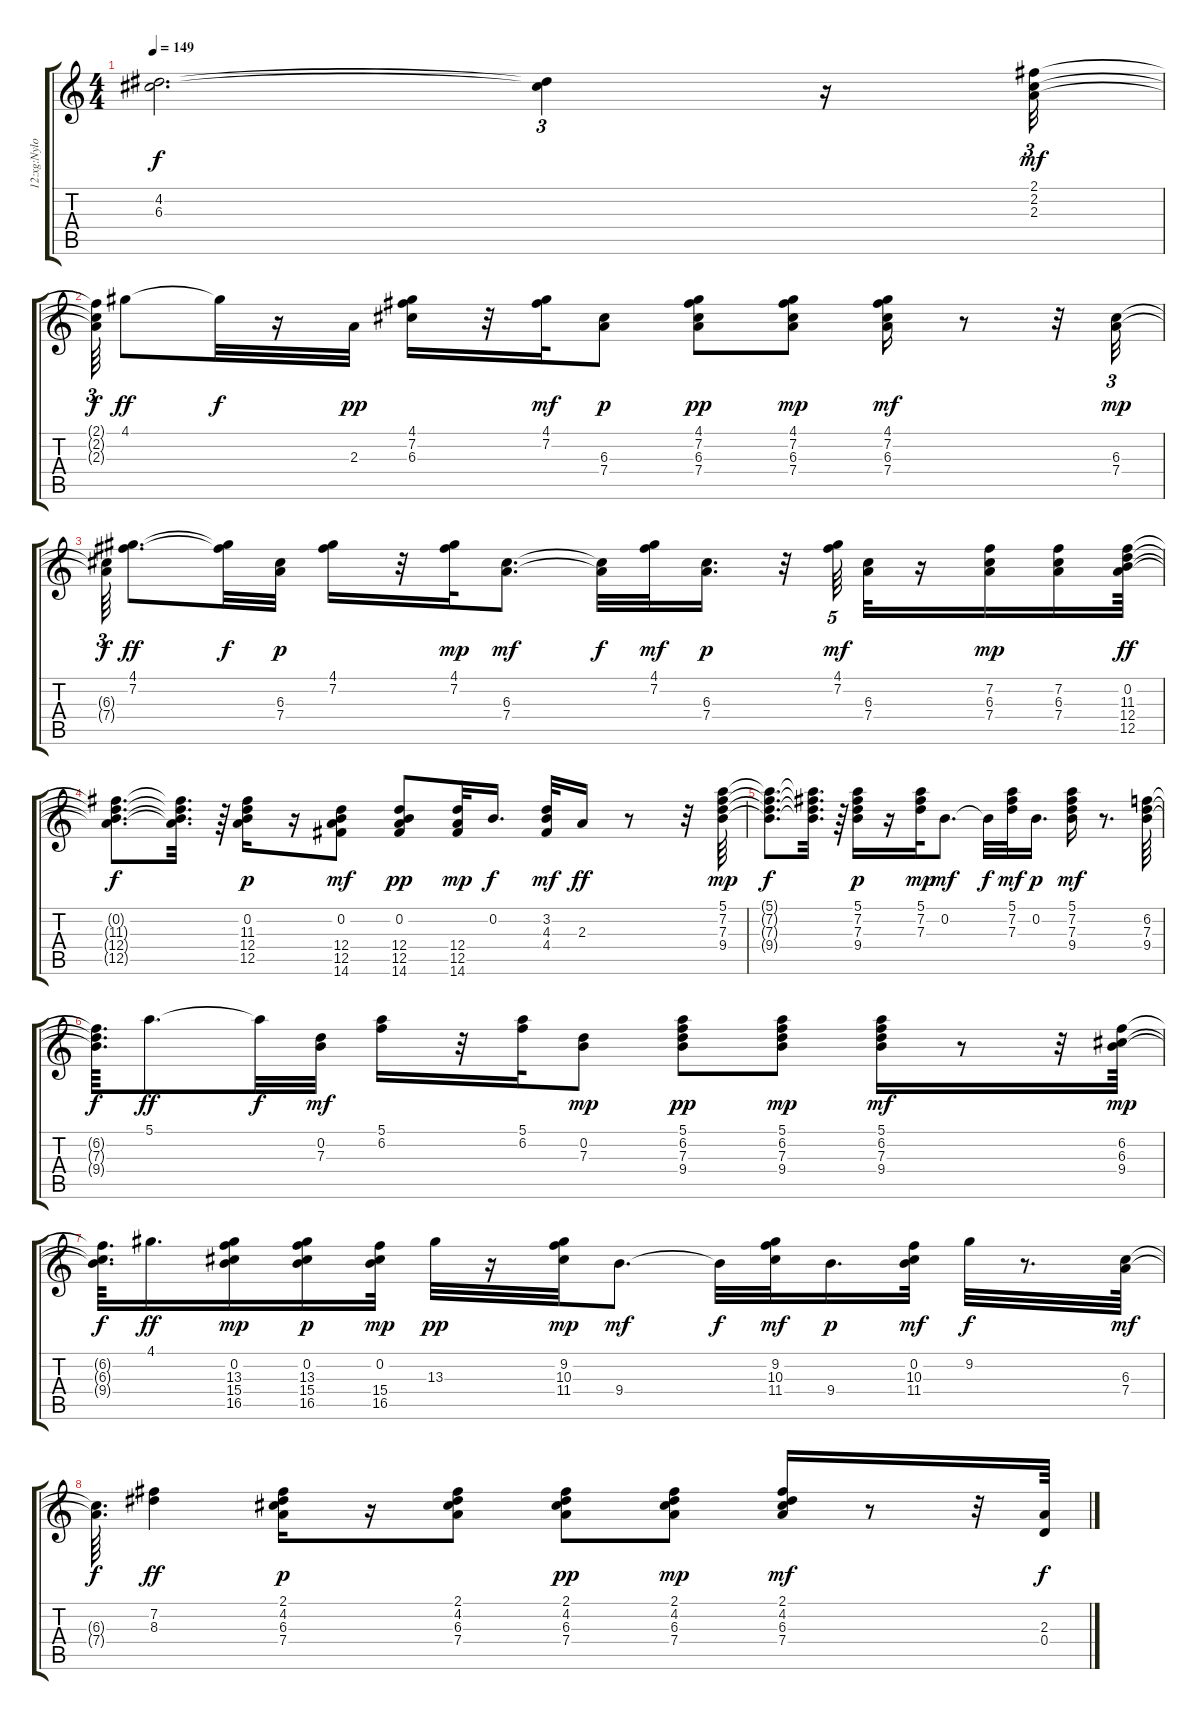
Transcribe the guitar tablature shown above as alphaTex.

\track ("12:xg:Nylon&Steel" "12:xg:Nylo") {instrument acousticguitarsteel}
\staff {score tabs}
\tuning (E4 B3 G3 D3 A2 E2) {hide}
\ts (4 4)
\tempo 149
\clef g2
\ks c
(4.2{t} 6.3{t}).2{d dy f} (4.2{t} 6.3{t}).4{tu (3 2)} r.16 (2.1 2.2 2.3).32{tu (3 2) dy mf} |
(2.1{t} 2.2{t} 2.3{t}).64{tu (3 2) dy f} 4.1.8{dy ff} 4.1{t}.32{dy f} r.16 2.3.32{dy pp} (4.1 7.2 6.3).16 r.32 (4.1 7.2).32{dy mf} (6.3 7.4).8{dy p} (4.1 7.2 6.3 7.4).8{dy pp} (4.1 7.2 6.3 7.4).8{dy mp} (4.1 7.2 6.3 7.4).16{dy mf} r.8 r.32 (6.3 7.4).32{tu (3 2) dy mp} |
(6.3{t} 7.4{t}).64{tu (3 2) dy f} (4.1 7.2).8{d dy ff} (4.1{t} 7.2{t}).32{dy f} (6.3 7.4).32{dy p} (4.1 7.2).16 r.32 (4.1 7.2).32{dy mp} (6.3 7.4).8{d dy mf} (6.3{t} 7.4{t}).32{dy f} (4.1 7.2).32{dy mf} (6.3 7.4).16{d dy p} r.32 (4.1 7.2).64{tu (5 4) dy mf} (6.3 7.4).32 r.16 (7.2 6.3 7.4).16{dy mp} (7.2 6.3 7.4).16 (0.2 11.3 12.4 12.5).64{dy ff} |
(0.2{t} 11.3{t} 12.4{t} 12.5{t}).8{d dy f} (0.2{t} 11.3{t} 12.4{t} 12.5{t}).32{d} r.64 (0.2 11.3 12.4 12.5).16{dy p} r.16 (0.2 12.4 12.5 14.6).8{dy mf} (0.2 12.4 12.5 14.6).8{dy pp} (12.4 12.5 14.6).32{dy mp} 0.2.16{d dy f} (3.2 4.3 4.4).32{dy mf} 2.3.16{dy ff} r.8 r.32 (5.1 7.2 7.3 9.4).64{dy mp} |
(5.1{t} 7.2{t} 7.3{t} 9.4{t}).8{d dy f} (5.1{t} 7.2{t} 7.3{t} 9.4{t}).32{d} r.64 (5.1 7.2 7.3 9.4).16{dy p} r.16 (5.1 7.2 7.3).32{dy mp} 0.2.8{d dy mf} 0.2{t}.32{dy f} (5.1 7.2 7.3).32{dy mf} 0.2.16{d dy p} (5.1 7.2 7.3 9.4).16{dy mf} r.8{d} (6.2 7.3 9.4).64 |
(6.2{t} 7.3{t} 9.4{t}).64{d dy f} 5.1.8{d dy ff} 5.1{t}.32{dy f} (0.2 7.3).32{dy mf} (5.1 6.2).16 r.32 (5.1 6.2).32 (0.2 7.3).8{dy mp} (5.1 6.2 7.3 9.4).8{dy pp} (5.1 6.2 7.3 9.4).8{dy mp} (5.1 6.2 7.3 9.4).16{dy mf} r.8 r.32 (6.2 6.3 9.4).64{dy mp} |
(6.2{t} 6.3{t} 9.4{t}).64{d dy f} 4.1.16{d dy ff} (0.2 13.3 15.4 16.5).16{dy mp} (0.2 13.3 15.4 16.5).16{dy p} (0.2 15.4 16.5).32{dy mp} 13.3.32{dy pp} r.16 (9.2 10.3 11.4).32{dy mp} 9.4.8{d dy mf} 9.4{t}.32{dy f} (9.2 10.3 11.4).32{dy mf} 9.4.16{d dy p} (0.2 10.3 11.4).32{dy mf} 9.2.32{dy f} r.8{d} (6.3 7.4).64{dy mf} |
(6.3{t} 7.4{t}).64{d dy f} (7.2 8.3).4{dy ff} (2.1 4.2 6.3 7.4).16{dy p} r.16 (2.1 4.2 6.3 7.4).8 (2.1 4.2 6.3 7.4).8{dy pp} (2.1 4.2 6.3 7.4).8{dy mp} (2.1 4.2 6.3 7.4).16{dy mf} r.8 r.32 (2.3 0.4).64{dy f}
